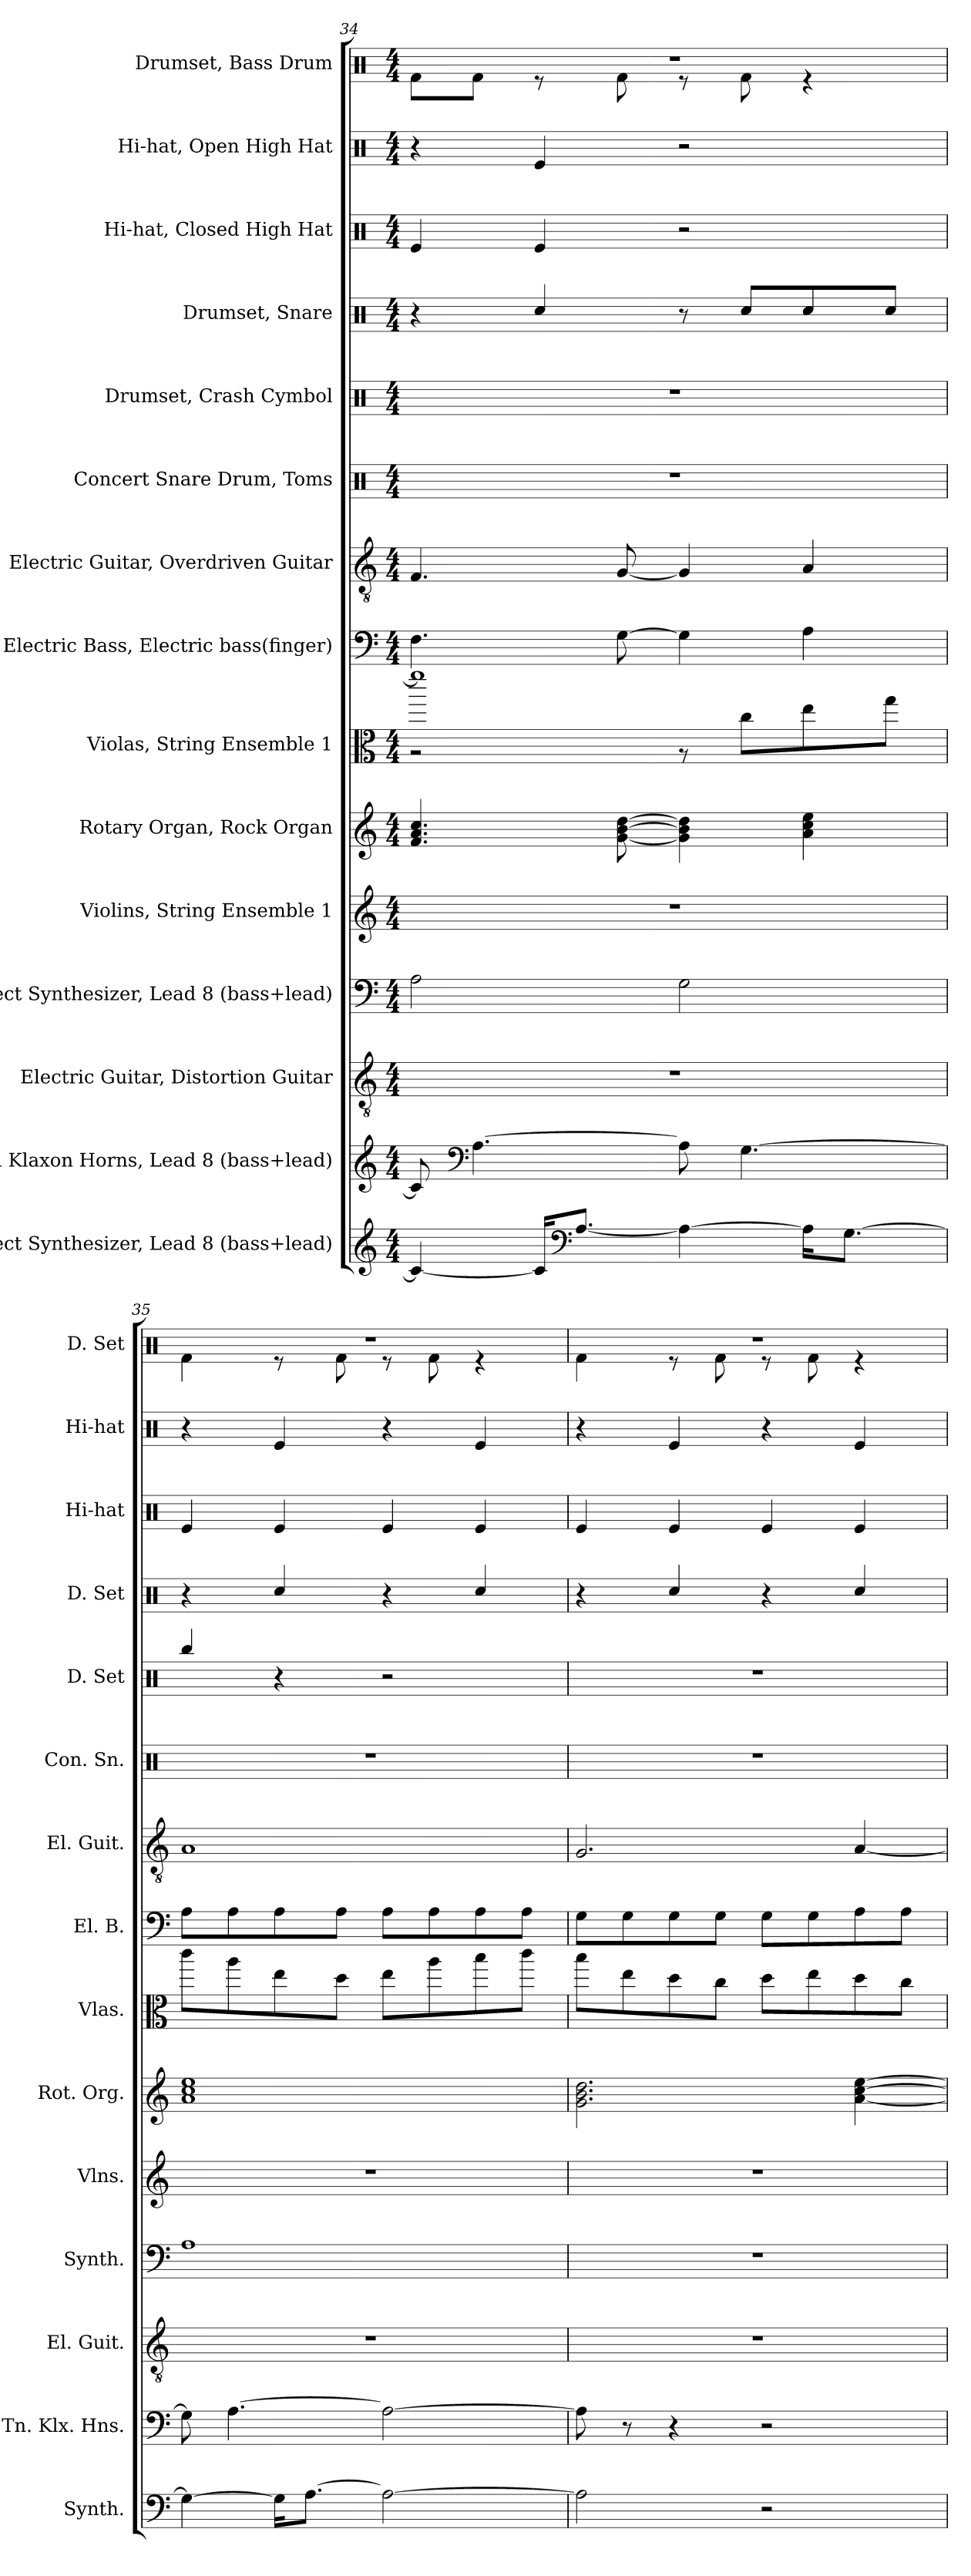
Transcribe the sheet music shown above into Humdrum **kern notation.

**kern	**kern	**kern	**kern	**kern	**kern	**kern	**kern	**kern	**kern	**kern	**kern	**kern	**kern	**kern
*part15	*part14	*part13	*part12	*part11	*part10	*part9	*part8	*part7	*part6	*part5	*part4	*part3	*part2	*part1
*staff15	*staff14	*staff13	*staff12	*staff11	*staff10	*staff9	*staff8	*staff7	*staff6	*staff5	*staff4	*staff3	*staff2	*staff1
*I"Effect Synthesizer, Lead 8 (bass+lead)	*I"Tuned Klaxon Horns, Lead 8 (bass+lead)	*I"Electric Guitar, Distortion Guitar	*I"Effect Synthesizer, Lead 8 (bass+lead)	*I"Violins, String Ensemble 1	*I"Rotary Organ, Rock Organ	*I"Violas, String Ensemble 1	*I"Electric Bass, Electric bass(finger)	*I"Electric Guitar, Overdriven Guitar	*I"Concert Snare Drum, Toms	*I"Drumset, Crash Cymbol	*I"Drumset, Snare	*I"Hi-hat, Closed High Hat	*I"Hi-hat, Open High Hat	*I"Drumset, Bass Drum
*I'Synth.	*I'Tn. Klx. Hns.	*I'El. Guit.	*I'Synth.	*I'Vlns.	*I'Rot. Org.	*I'Vlas.	*I'El. B.	*I'El. Guit.	*I'Con. Sn.	*I'D. Set	*I'D. Set	*I'Hi-hat	*I'Hi-hat	*I'D. Set
*clefG2	*clefG2	*clefGv2	*clefF4	*clefG2	*clefG2	*clefC3	*clefF4	*clefGv2	*clefX	*clefX	*clefX	*clefX	*clefX	*clefX
*	*	*	*	*	*	*	*ITrd7c12	*	*	*	*	*	*	*
*k[]	*k[]	*k[]	*k[]	*k[]	*k[]	*k[]	*k[]	*k[]	*k[]	*k[]	*k[]	*k[]	*k[]	*k[]
*M4/4	*M4/4	*M4/4	*M4/4	*M4/4	*M4/4	*M4/4	*M4/4	*M4/4	*M4/4	*M4/4	*M4/4	*M4/4	*M4/4	*M4/4
=34	=34	=34	=34	=34	=34	=34	=34	=34	=34	=34	=34	=34	=34	=34
*	*	*	*	*	*	*^	*	*	*	*	*	*	*	*^
4c/_	8c/]	1r	2A\	1r	4.f/ 4.a/ 4.cc/	1fff]	2r	4.FF\	4.F/	1r	1r	4r	4Re/	4r	1r	8Rf\L
*	*clefF4	*	*	*	*	*	*	*	*	*	*	*	*	*	*	*
.	[4.A\	.	.	.	.	.	.	.	.	.	.	.	.	.	.	8Rf\J
16c/KL]	.	.	.	.	.	.	.	.	.	.	.	4Rcc/	4Re/	4Re/	.	8r
*clefF4	*	*	*	*	*	*	*	*	*	*	*	*	*	*	*	*
[8.A/J	.	.	.	.	.	.	.	.	.	.	.	.	.	.	.	.
.	.	.	.	.	[8g\ [8b\ [8dd\	.	.	[8GG\	[8G/	.	.	.	.	.	.	8Rf\
4A\_	8A\]	.	2G\	.	4g\] 4b\] 4dd\]	.	8r	4GG\]	4G/]	.	.	8r	2r	2r	.	8r
.	[4.G\	.	.	.	.	.	8cc\L	.	.	.	.	8Rcc/L	.	.	.	8Rf\
16A\KL]	.	.	.	.	4a\ 4cc\ 4ee\	.	8ee\	4AA\	4A/	.	.	8Rcc/	.	.	.	4r
[8.G\J	.	.	.	.	.	.	.	.	.	.	.	.	.	.	.	.
.	.	.	.	.	.	.	8gg\J	.	.	.	.	8Rcc/J	.	.	.	.
*	*	*	*	*	*	*v	*v	*	*	*	*	*	*	*	*	*
!!LO:PB:g=z	!!
=35	=35	=35	=35	=35	=35	=35	=35	=35	=35	=35	=35	=35	=35	=35	=35
4G\_	8G\]	1r	1A	1r	1a 1cc 1ee	8ccc\L	8AA\L	1A	1r	4Rbb/	4r	4Re/	4r	1r	4Rf\
.	[4.A\	.	.	.	.	8aa\	8AA\	.	.	.	.	.	.	.	.
16G\KL]	.	.	.	.	.	8ee\	8AA\	.	.	4r	4Rcc/	4Re/	4Re/	.	8r
[8.A\J	.	.	.	.	.	.	.	.	.	.	.	.	.	.	.
.	.	.	.	.	.	8dd\J	8AA\J	.	.	.	.	.	.	.	8Rf\
2A\_	2A\_	.	.	.	.	8ee\L	8AA\L	.	.	2r	4r	4Re/	4r	.	8r
.	.	.	.	.	.	8aa\	8AA\	.	.	.	.	.	.	.	8Rf\
.	.	.	.	.	.	8bb\	8AA\	.	.	.	4Rcc/	4Re/	4Re/	.	4r
.	.	.	.	.	.	8ccc\J	8AA\J	.	.	.	.	.	.	.	.
=36	=36	=36	=36	=36	=36	=36	=36	=36	=36	=36	=36	=36	=36	=36	=36
2A\]	8A\]	1r	1r	1r	2.g\ 2.b\ 2.dd\	8bb\L	8GG\L	2.G/	1r	1r	4r	4Re/	4r	1r	4Rf\
.	8r	.	.	.	.	8ee\	8GG\	.	.	.	.	.	.	.	.
.	4r	.	.	.	.	8dd\	8GG\	.	.	.	4Rcc/	4Re/	4Re/	.	8r
.	.	.	.	.	.	8cc\J	8GG\J	.	.	.	.	.	.	.	8Rf\
2r	2r	.	.	.	.	8dd\L	8GG\L	.	.	.	4r	4Re/	4r	.	8r
.	.	.	.	.	.	8ee\	8GG\	.	.	.	.	.	.	.	8Rf\
.	.	.	.	.	[4a\ [4cc\ [4ee\	8dd\	8AA\	[4A/	.	.	4Rcc/	4Re/	4Re/	.	4r
.	.	.	.	.	.	8cc\J	8AA\J	.	.	.	.	.	.	.	.
*	*	*	*	*	*	*	*	*	*	*	*	*	*	*v	*v
=	=	=	=	=	=	=	=	=	=	=	=	=	=	=
*-	*-	*-	*-	*-	*-	*-	*-	*-	*-	*-	*-	*-	*-	*-
